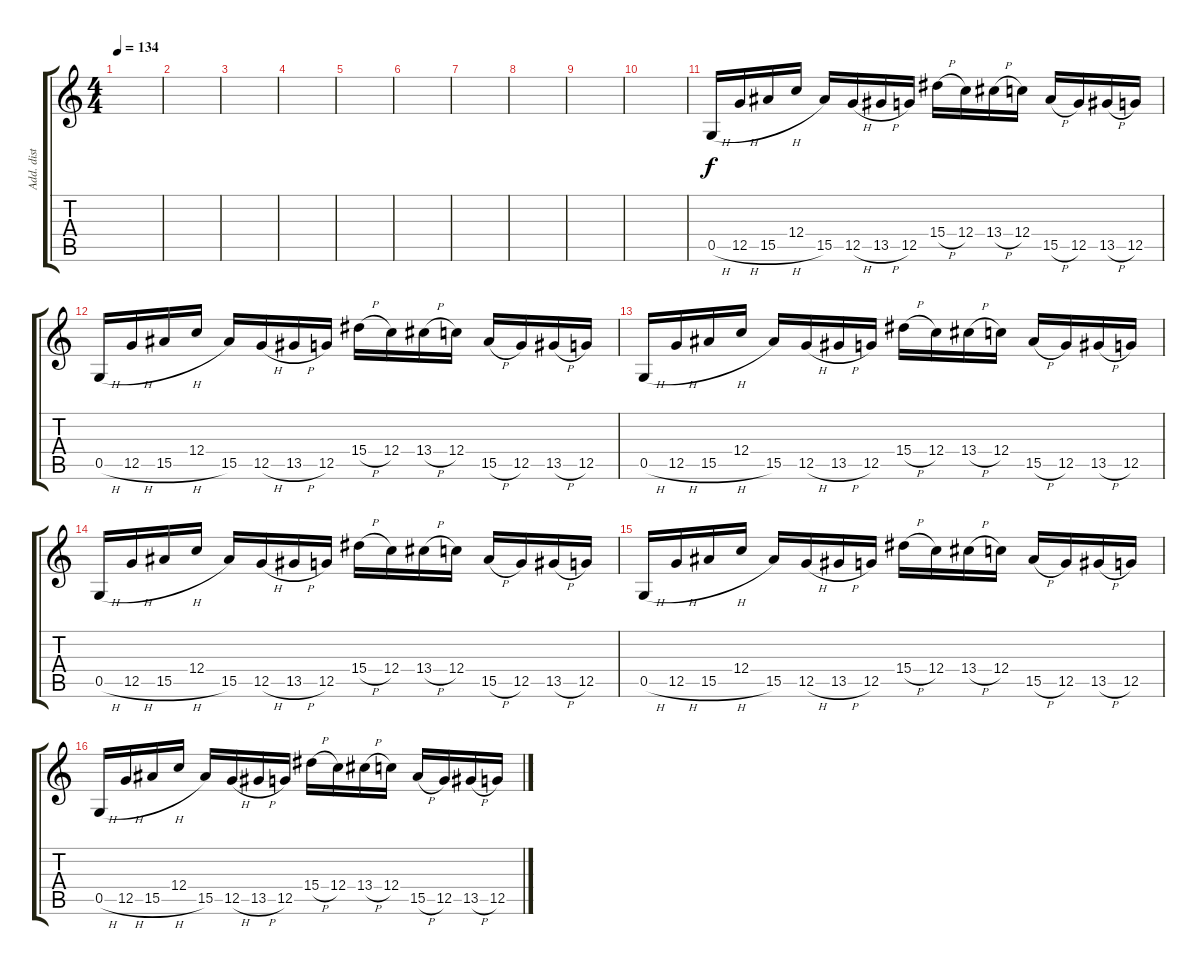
\track ("Add. dist guitar" "Add. dist ") {instrument overdrivenguitar}
\staff {score tabs}
\tuning (D4 A3 F3 C3 G2 C2) {hide}
\ts (4 4)
\tempo 134
\clef g2
\ks c
|
|
|
|
|
|
|
|
|
|
0.5{h}.16 12.5{h}.16 15.5{h}.16 12.4.16 15.5.16 12.5{h}.16 13.5{h}.16 12.5.16 15.4{h}.16 12.4.16 13.4{h}.16 12.4.16 15.5{h}.16 12.5.16 13.5{h}.16 12.5.16 |
0.5{h}.16 12.5{h}.16 15.5{h}.16 12.4.16 15.5.16 12.5{h}.16 13.5{h}.16 12.5.16 15.4{h}.16 12.4.16 13.4{h}.16 12.4.16 15.5{h}.16 12.5.16 13.5{h}.16 12.5.16 |
0.5{h}.16 12.5{h}.16 15.5{h}.16 12.4.16 15.5.16 12.5{h}.16 13.5{h}.16 12.5.16 15.4{h}.16 12.4.16 13.4{h}.16 12.4.16 15.5{h}.16 12.5.16 13.5{h}.16 12.5.16 |
0.5{h}.16 12.5{h}.16 15.5{h}.16 12.4.16 15.5.16 12.5{h}.16 13.5{h}.16 12.5.16 15.4{h}.16 12.4.16 13.4{h}.16 12.4.16 15.5{h}.16 12.5.16 13.5{h}.16 12.5.16 |
0.5{h}.16 12.5{h}.16 15.5{h}.16 12.4.16 15.5.16 12.5{h}.16 13.5{h}.16 12.5.16 15.4{h}.16 12.4.16 13.4{h}.16 12.4.16 15.5{h}.16 12.5.16 13.5{h}.16 12.5.16 |
0.5{h}.16 12.5{h}.16 15.5{h}.16 12.4.16 15.5.16 12.5{h}.16 13.5{h}.16 12.5.16 15.4{h}.16 12.4.16 13.4{h}.16 12.4.16 15.5{h}.16 12.5.16 13.5{h}.16 12.5.16
